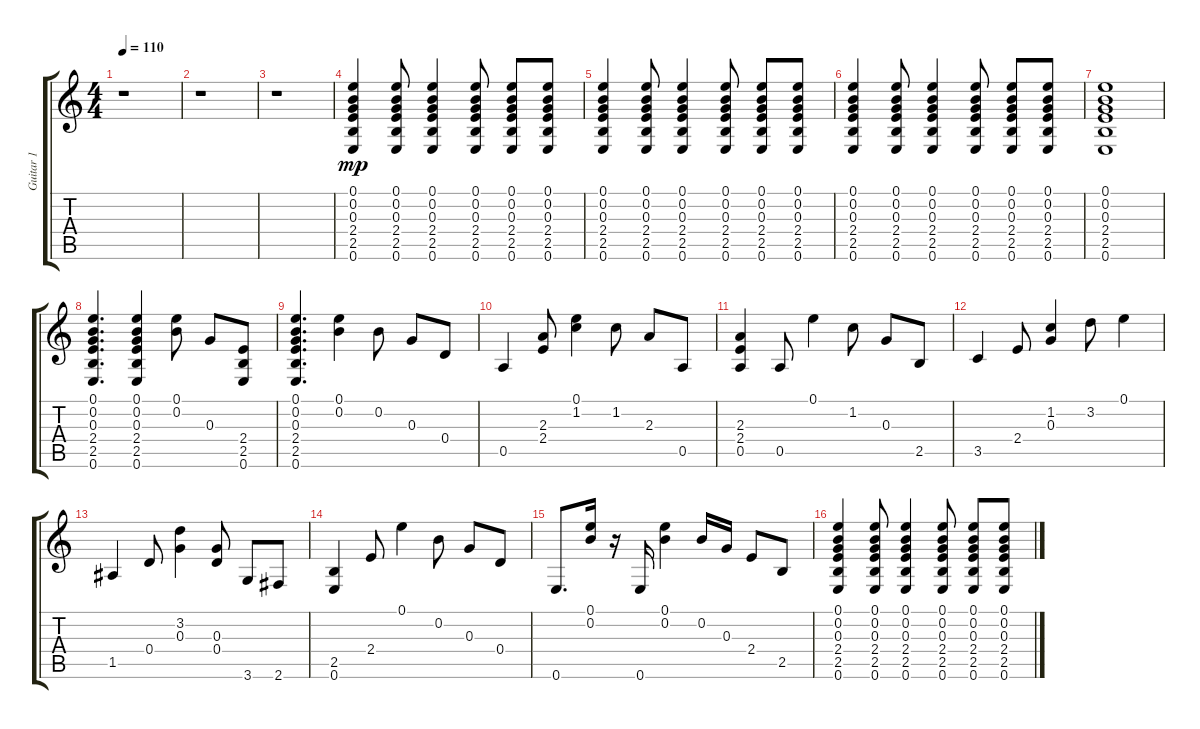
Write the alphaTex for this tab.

\track ("Guitar 1" "Guitar 1") {instrument acousticguitarnylon}
\staff {score tabs}
\tuning (E4 B3 G3 D3 A2 E2) {hide}
\ts (4 4)
\tempo 110
\clef g2
\ks c
r.1{dy mp} |
r.1 |
r.1 |
(0.1 0.2 0.3 2.4 2.5 0.6).4 (0.1 0.2 0.3 2.4 2.5 0.6).8 (0.1 0.2 0.3 2.4 2.5 0.6).4 (0.1 0.2 0.3 2.4 2.5 0.6).8 (0.1 0.2 0.3 2.4 2.5 0.6).8 (0.1 0.2 0.3 2.4 2.5 0.6).8 |
(0.1 0.2 0.3 2.4 2.5 0.6).4 (0.1 0.2 0.3 2.4 2.5 0.6).8 (0.1 0.2 0.3 2.4 2.5 0.6).4 (0.1 0.2 0.3 2.4 2.5 0.6).8 (0.1 0.2 0.3 2.4 2.5 0.6).8 (0.1 0.2 0.3 2.4 2.5 0.6).8 |
(0.1 0.2 0.3 2.4 2.5 0.6).4 (0.1 0.2 0.3 2.4 2.5 0.6).8 (0.1 0.2 0.3 2.4 2.5 0.6).4 (0.1 0.2 0.3 2.4 2.5 0.6).8 (0.1 0.2 0.3 2.4 2.5 0.6).8 (0.1 0.2 0.3 2.4 2.5 0.6).8 |
(0.1 0.2 0.3 2.4 2.5 0.6).1 |
(0.1 0.2 0.3 2.4 2.5 0.6).4{d} (0.1 0.2 0.3 2.4 2.5 0.6).4 (0.1 0.2).8 0.3.8 (2.4 2.5 0.6).8 |
(0.1 0.2 0.3 2.4 2.5 0.6).4{d} (0.1 0.2).4 0.2.8 0.3.8 0.4.8 |
0.5.4 (2.3 2.4).8 (0.1 1.2).4 1.2.8 2.3.8 0.5.8 |
(2.3 2.4 0.5).4 0.5.8 0.1.4 1.2.8 0.3.8 2.5.8 |
3.5.4 2.4.8 (1.2 0.3).4 3.2.8 0.1.4 |
1.5.4 0.4.8 (3.2 0.3).4 (0.3 0.4).8 3.6.8 2.6.8 |
(2.5 0.6).4 2.4.8 0.1.4 0.2.8 0.3.8 0.4.8 |
0.6.8{d} (0.1 0.2).16 r.16 0.6.16 (0.1 0.2).4 0.2.16 0.3.16 2.4.8 2.5.8 |
(0.1 0.2 0.3 2.4 2.5 0.6).4 (0.1 0.2 0.3 2.4 2.5 0.6).8 (0.1 0.2 0.3 2.4 2.5 0.6).4 (0.1 0.2 0.3 2.4 2.5 0.6).8 (0.1 0.2 0.3 2.4 2.5 0.6).8 (0.1 0.2 0.3 2.4 2.5 0.6).8
